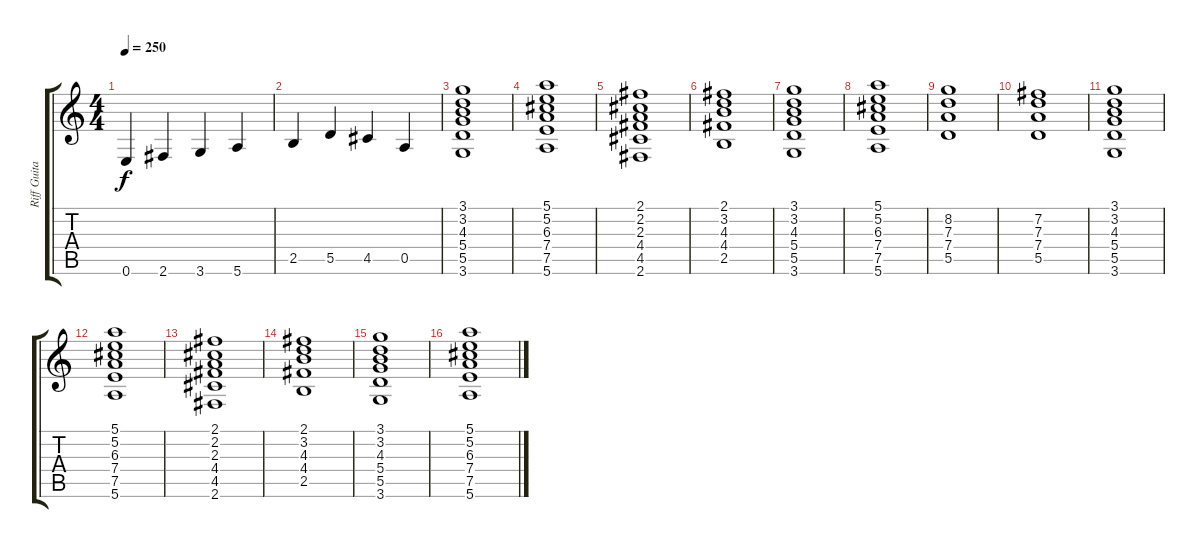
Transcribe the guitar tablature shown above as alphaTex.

\track ("Riff Guitar" "Riff Guita") {instrument distortionguitar}
\staff {score tabs}
\tuning (E4 B3 G3 D3 A2 E2) {hide}
\ts (4 4)
\tempo 250
\clef g2
\ks c
0.6.4{dy f} 2.6.4 3.6.4 5.6.4 |
2.5.4 5.5.4 4.5.4 0.5.4 |
(3.1 3.2 4.3 5.4 5.5 3.6).1 |
(5.1 5.2 6.3 7.4 7.5 5.6).1 |
(2.1 2.2 2.3 4.4 4.5 2.6).1 |
(2.1 3.2 4.3 4.4 2.5).1 |
(3.1 3.2 4.3 5.4 5.5 3.6).1 |
(5.1 5.2 6.3 7.4 7.5 5.6).1 |
(8.2 7.3 7.4 5.5).1 |
(7.2 7.3 7.4 5.5).1 |
(3.1 3.2 4.3 5.4 5.5 3.6).1 |
(5.1 5.2 6.3 7.4 7.5 5.6).1 |
(2.1 2.2 2.3 4.4 4.5 2.6).1 |
(2.1 3.2 4.3 4.4 2.5).1 |
(3.1 3.2 4.3 5.4 5.5 3.6).1 |
(5.1 5.2 6.3 7.4 7.5 5.6).1
